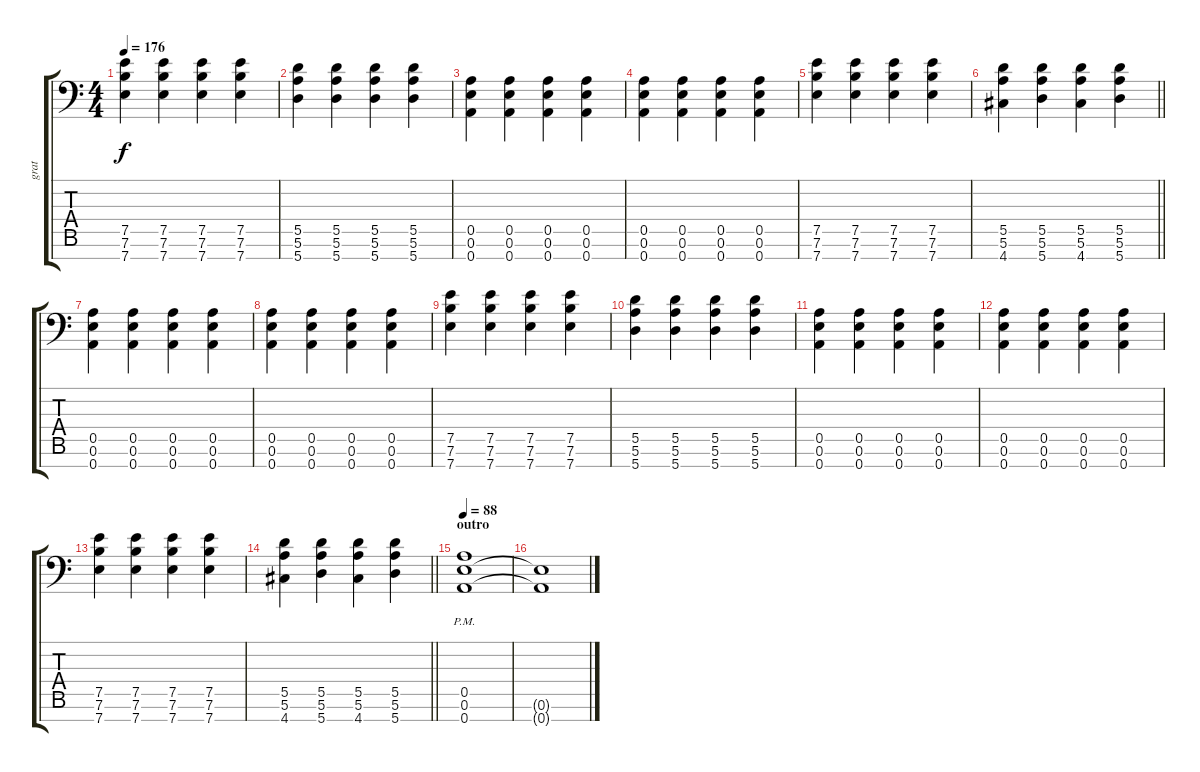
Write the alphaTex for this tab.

\track ("grat" "grat") {instrument distortionguitar}
\staff {score tabs}
\tuning (E4 B3 G3 D3 A2 E2 A1) {hide}
\ts (4 4)
\tempo 176
\clef f4
\ks c
(7.5 7.6 7.7).4{dy f} (7.5 7.6 7.7).4 (7.5 7.6 7.7).4 (7.5 7.6 7.7).4 |
(5.5 5.6 5.7).4 (5.5 5.6 5.7).4 (5.5 5.6 5.7).4 (5.5 5.6 5.7).4 |
(0.5 0.6 0.7).4 (0.5 0.6 0.7).4 (0.5 0.6 0.7).4 (0.5 0.6 0.7).4 |
(0.5 0.6 0.7).4 (0.5 0.6 0.7).4 (0.5 0.6 0.7).4 (0.5 0.6 0.7).4 |
(7.5 7.6 7.7).4 (7.5 7.6 7.7).4 (7.5 7.6 7.7).4 (7.5 7.6 7.7).4 |
\barLineRight lightlight
(5.5 5.6 4.7).4 (5.5 5.6 5.7).4 (5.5 5.6 4.7).4 (5.5 5.6 5.7).4 |
(0.5 0.6 0.7).4 (0.5 0.6 0.7).4 (0.5 0.6 0.7).4 (0.5 0.6 0.7).4 |
(0.5 0.6 0.7).4 (0.5 0.6 0.7).4 (0.5 0.6 0.7).4 (0.5 0.6 0.7).4 |
(7.5 7.6 7.7).4 (7.5 7.6 7.7).4 (7.5 7.6 7.7).4 (7.5 7.6 7.7).4 |
(5.5 5.6 5.7).4 (5.5 5.6 5.7).4 (5.5 5.6 5.7).4 (5.5 5.6 5.7).4 |
(0.5 0.6 0.7).4 (0.5 0.6 0.7).4 (0.5 0.6 0.7).4 (0.5 0.6 0.7).4 |
(0.5 0.6 0.7).4 (0.5 0.6 0.7).4 (0.5 0.6 0.7).4 (0.5 0.6 0.7).4 |
(7.5 7.6 7.7).4 (7.5 7.6 7.7).4 (7.5 7.6 7.7).4 (7.5 7.6 7.7).4 |
\barLineRight lightlight
(5.5 5.6 4.7).4 (5.5 5.6 5.7).4 (5.5 5.6 4.7).4 (5.5 5.6 5.7).4 |
\section ("" "outro")
\tempo 88
(0.5{pm} 0.6 0.7).1 |
(0.6{t} 0.7{t}).1
